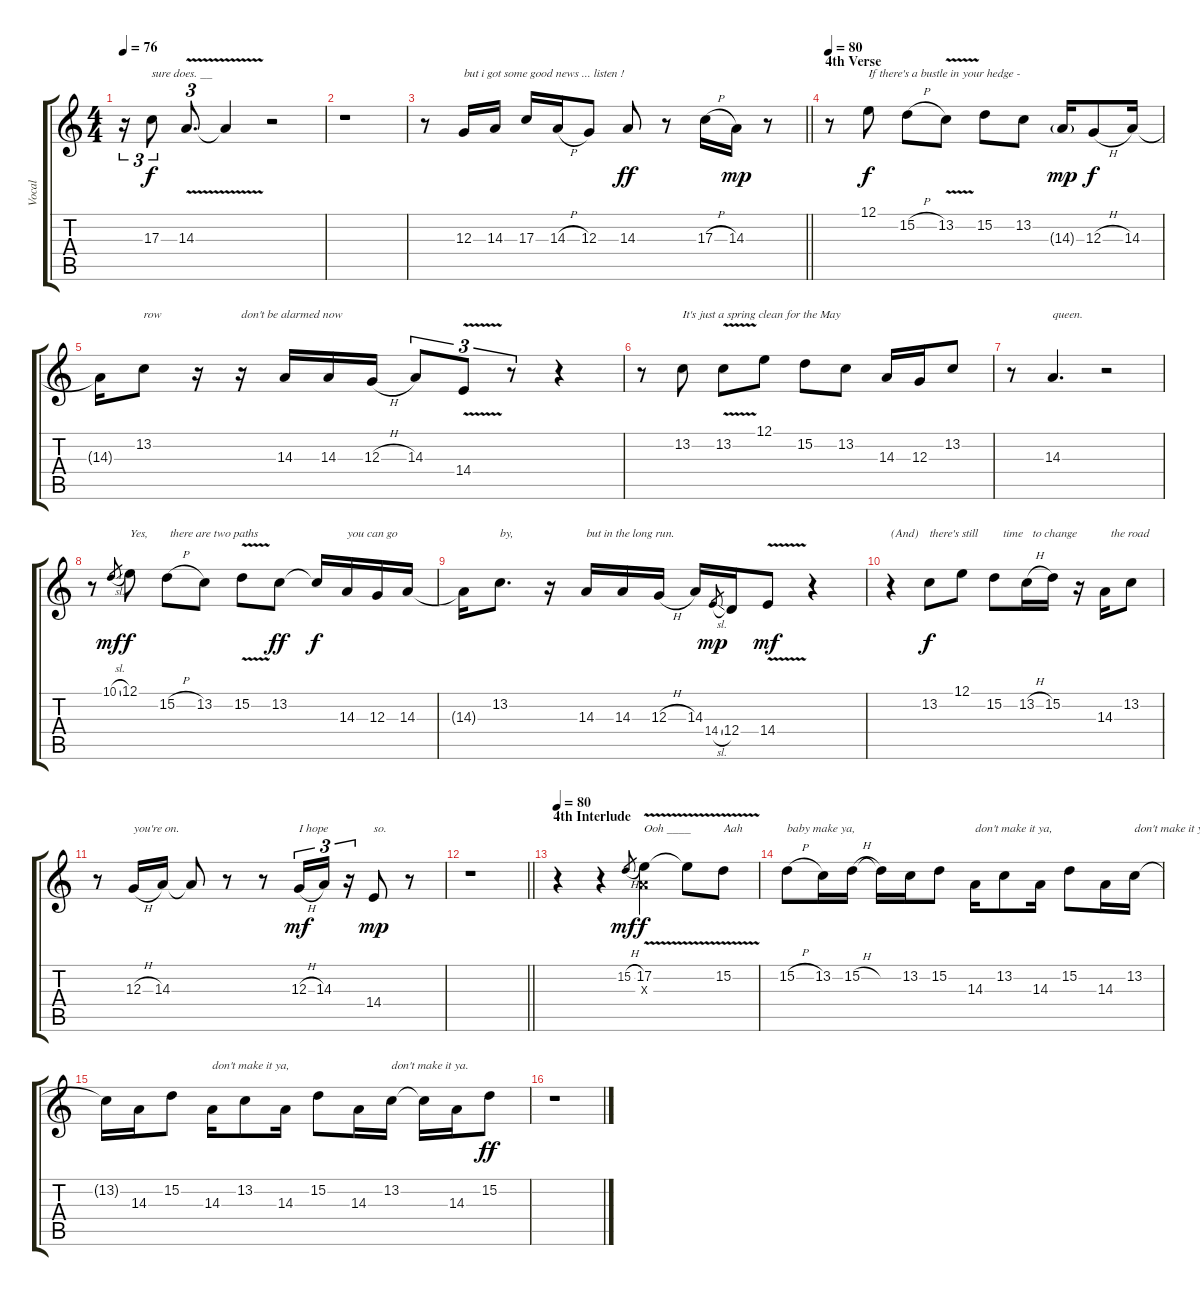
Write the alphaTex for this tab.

\track ("Vocal" "Vocal") {instrument flute}
\staff {score tabs}
\tuning (E4 B3 G3 D3 A2 E2) {hide}
\ts (4 4)
\tempo 76
\clef g2
\ks c
r.16{tu (3 2) dy f} 17.3.8{tu (3 2) txt "sure does. __"} 14.3{v}.8{d tu (3 2)} 14.3{t}.4 r.2 |
r.1 |
\barLineRight lightlight
r.8 12.3.16{txt "but i got some good news ... listen !"} 14.3.16 17.3.16 14.3{h}.16 12.3.8 14.3.8{dy ff} r.8 17.3{h}.16 14.3.16{dy mp} r.8 |
\section ("" "4th Verse")
\tempo 80
r.8 12.1.8{txt "If there's a bustle in your hedge - " dy f} 15.2{h}.8 13.2{v}.8 15.2.8 13.2.8 14.3{g}.16{dy mp} 12.3{h}.8{dy f} 14.3.16 |
14.3{t}.16 13.2.8{txt "row"} r.16 r.16{txt "don't be alarmed now"} 14.3.16 14.3.16 12.3{h}.16 14.3.8{tu (3 2)} 14.4{v}.8{tu (3 2)} r.8{tu (3 2)} r.4 |
r.8 13.2.8{txt "It's just a spring clean for the May"} 13.2{v}.8 12.1.8 15.2.8 13.2.8 14.3.16 12.3.16 13.2.8 |
r.8 14.3.4{d txt "queen."} r.2 |
r.8 10.1{sl}.8{gr dy mf} 12.1.8{txt "Yes," dy f} 15.2{h}.8{txt " there are two paths"} 13.2.8 15.2{v}.8 13.2.8{dy ff} 13.2{t}.16{dy f} 14.3.16{txt "you can go"} 12.3.16 14.3.16 |
14.3{t}.16 13.2.8{d txt "by,"} r.16 14.3.16{txt "but in the long run."} 14.3.16 12.3{h}.16 14.3.16 14.4{sl}.8{gr dy mp} 12.4.16 14.4{v}.8{dy mf} r.4 |
r.4{txt "(And)"} 13.2.8{txt "there's still" dy f} 12.1.8 15.2.8{txt "   time"} 13.2{h}.16{txt "  to change"} 15.2.16 r.16 14.3.16{txt "  the road"} 13.2.8 |
r.8 12.3{h}.16{txt "you're on."} 14.3.16 14.3{t}.8 r.8 r.8 12.3{h}.16{tu (3 2) txt "I hope" dy mf} 14.3.16{tu (3 2)} r.16{tu (3 2)} 14.4.8{txt "so." dy mp} r.8 |
\barLineRight lightlight
r.1 |
\section ("" "4th Interlude")
\tempo 80
r.4 r.4 15.2{h}.8{gr dy mf} (17.2{v} 14.3{v x}).4{txt "Ooh ____" dy f} 17.2{t}.8 15.2{v}.8{txt "Aah"} |
15.2{h}.8{txt "baby make ya,"} 13.2.16 15.2{h}.16 15.2{t}.16 13.2.16 15.2.8 14.3.16{txt "don't make it ya,"} 13.2.8 14.3.16 15.2.8 14.3.16 13.2.16{txt "don't make it ya,"} |
13.2{t}.16 14.3.16 15.2.8 14.3.16{txt "don't make it ya,"} 13.2.8 14.3.16 15.2.8 14.3.16 13.2.16{txt "don't make it ya."} 13.2{t}.16 14.3.16 15.2.8{dy ff} |
r.1
